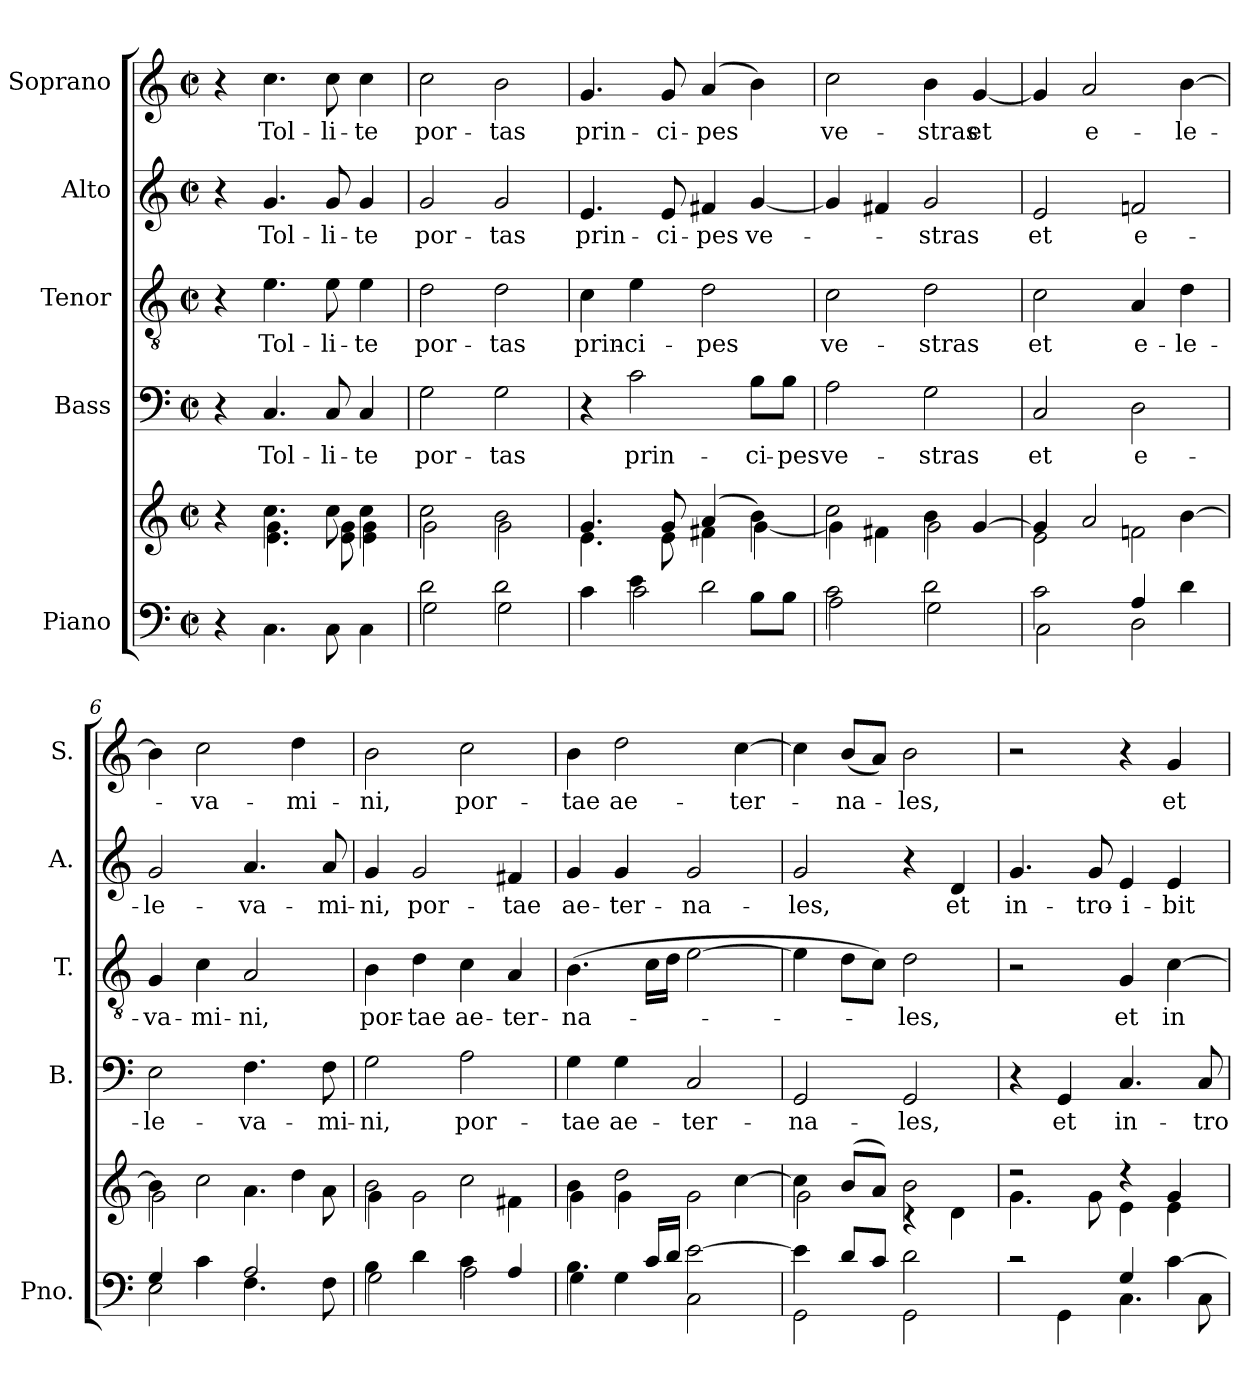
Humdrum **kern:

**kern	**kern	**kern	**text	**kern	**text	**kern	**text	**kern	**text
*part5	*part5	*part4	*part4	*part3	*part3	*part2	*part2	*part1	*part1
*staff6	*staff5	*staff4	*staff4	*staff3	*staff3	*staff2	*staff2	*staff1	*staff1
*I"Piano	*	*I"Bass	*	*I"Tenor	*	*I"Alto	*	*I"Soprano	*
*I'Pno.	*	*I'B.	*	*I'T.	*	*I'A.	*	*I'S.	*
*clefF4	*clefG2	*clefF4	*	*clefGv2	*	*clefG2	*	*clefG2	*
*k[]	*k[]	*k[]	*	*k[]	*	*k[]	*	*k[]	*
*M2/2	*M2/2	*M2/2	*	*M2/2	*	*M2/2	*	*M2/2	*
*met(c|)	*met(c|)	*met(c|)	*	*met(c|)	*	*met(c|)	*	*met(c|)	*
*MM120	*MM120	*MM120	*	*MM120	*	*MM120	*	*MM120	*
=1	=1	=1	=1	=1	=1	=1	=1	=1	=1
*^	*^	*	*	*	*	*	*	*	*
4r	4ryy	4r	4ryy	4r	.	4r	.	4r	.	4r	.
!	!	!	!	!	!LO:LY:b	!	!LO:LY:b	!	!LO:LY:b	!	!LO:LY:b
2.ryy	4.C\	4.cc\	4.e\ 4.g\	4.C/	Tol-	4.e\	Tol-	4.g/	Tol-	4.cc\	Tol-
!	!	!	!	!	!LO:LY:b	!	!LO:LY:b	!	!LO:LY:b	!	!LO:LY:b
.	8C\	8cc\	8e\ 8g\	8C/	-li-	8e\	-li-	8g/	-li-	8cc\	-li-
!	!	!	!	!	!LO:LY:b	!	!LO:LY:b	!	!LO:LY:b	!	!LO:LY:b
.	4C\	4cc\	4e\ 4g\	4C/	-te	4e\	-te	4g/	-te	4cc\	-te
=2	=2	=2	=2	=2	=2	=2	=2	=2	=2	=2	=2
!	!	!	!	!	!LO:LY:b	!	!LO:LY:b	!	!LO:LY:b	!	!LO:LY:b
2d\	2G\	2cc\	2g\	2G\	por-	2d\	por-	2g/	por-	2cc\	por-
!	!	!	!	!	!LO:LY:b	!	!LO:LY:b	!	!LO:LY:b	!	!LO:LY:b
2d\	2G\	2b\	2g\	2G\	-tas	2d\	-tas	2g/	-tas	2b\	-tas
=3	=3	=3	=3	=3	=3	=3	=3	=3	=3	=3	=3
!	!	!	!	!	!	!	!LO:LY:b	!	!LO:LY:b	!	!LO:LY:b
4c\	4ryy	4.g/	4.e\	4r	.	4c\	prin-	4.e/	prin-	4.g/	prin-
!	!	!	!	!	!LO:LY:b	!	!LO:LY:b	!	!	!	!
4e\	2c\	.	.	2c\	prin-	4e\	-ci-	.	.	.	.
!	!	!	!	!	!	!	!	!	!LO:LY:b	!	!LO:LY:b
.	.	8g/	8e\	.	.	.	.	8e/	-ci-	8g/	-ci-
!	!	!	!	!	!	!	!LO:LY:b	!	!LO:LY:b	!	!LO:LY:b
2d\	.	(>4a/	4f#X\	.	.	2d\	-pes	4f#X/	-pes	(>4a/	-pes
!	!	!	!	!	!LO:LY:b	!	!	!	!LO:LY:b	!	!
.	8B\L	4b\)	[4g\	8B\L	-ci-	.	.	[4g/	ve-	4b\)	.
!	!	!	!	!	!LO:LY:b	!	!	!	!	!	!
.	8B\J	.	.	8B\J	-pes	.	.	.	.	.	.
=4	=4	=4	=4	=4	=4	=4	=4	=4	=4	=4	=4
!	!	!	!	!	!LO:LY:b	!	!LO:LY:b	!	!	!	!LO:LY:b
2c\	2A\	2cc\	4g\]	2A\	ve-	2c\	ve-	4g/]	.	2cc\	ve-
.	.	.	4f#X\	.	.	.	.	4f#X/	.	.	.
!	!	!	!	!	!LO:LY:b	!	!LO:LY:b	!	!LO:LY:b	!	!LO:LY:b
2d\	2G\	4b\	2g\	2G\	-stras	2d\	-stras	2g/	-stras	4b\	-stras
!	!	!	!	!	!	!	!	!	!	!	!LO:LY:b
.	.	[4g/	.	.	.	.	.	.	.	[4g/	et
=5	=5	=5	=5	=5	=5	=5	=5	=5	=5	=5	=5
!	!	!	!	!	!LO:LY:b	!	!LO:LY:b	!	!LO:LY:b	!	!
2c\	2C\	4g/]	2e\	2C/	et	2c\	et	2e/	et	4g/]	.
!	!	!	!	!	!	!	!	!	!	!	!LO:LY:b
.	.	2a/	.	.	.	.	.	.	.	2a/	e-
!	!	!	!	!	!LO:LY:b	!	!LO:LY:b	!	!LO:LY:b	!	!
4A/	2D\	.	2fn\	2D\	e-	4A/	e-	2fn/	e-	.	.
!	!	!	!	!	!	!	!LO:LY:b	!	!	!	!LO:LY:b
4d\	.	[4b\	.	.	.	4d\	-le-	.	.	[4b\	-le-
=6	=6	=6	=6	=6	=6	=6	=6	=6	=6	=6	=6
!	!	!	!	!	!LO:LY:b	!	!LO:LY:b	!	!LO:LY:b	!	!
4G/	2E\	4b\]	2g\	2E\	-le-	4G/	-va-	2g/	-le-	4b\]	.
!	!	!	!	!	!	!	!LO:LY:b	!	!	!	!LO:LY:b
4c\	.	2cc\	.	.	.	4c\	-mi-	.	.	2cc\	-va-
!	!	!	!	!	!LO:LY:b	!	!LO:LY:b	!	!LO:LY:b	!	!
2A/	4.F\	.	4.a\	4.F\	-va-	2A/	-ni,	4.a/	-va-	.	.
!	!	!	!	!	!	!	!	!	!	!	!LO:LY:b
.	.	4dd\	.	.	.	.	.	.	.	4dd\	-mi-
!	!	!	!	!	!LO:LY:b	!	!	!	!LO:LY:b	!	!
.	8F\	.	8a\	8F\	-mi-	.	.	8a/	-mi-	.	.
!!LO:LB:g=z
=7	=7	=7	=7	=7	=7	=7	=7	=7	=7	=7	=7
!	!	!	!	!	!LO:LY:b	!	!LO:LY:b	!	!LO:LY:b	!	!LO:LY:b
4B\	2G\	2b\	4g\	2G\	-ni,	4B\	por-	4g/	-ni,	2b\	-ni,
!	!	!	!	!	!	!	!LO:LY:b	!	!LO:LY:b	!	!
4d\	.	.	2g\	.	.	4d\	-tae	2g/	por-	.	.
!	!	!	!	!	!LO:LY:b	!	!LO:LY:b	!	!	!	!LO:LY:b
4c\	2A\	2cc\	.	2A\	por-	4c\	ae-	.	.	2cc\	por-
!	!	!	!	!	!	!	!LO:LY:b	!	!LO:LY:b	!	!
4A/	.	.	4f#X\	.	.	4A/	-ter-	4f#X/	-tae	.	.
=8	=8	=8	=8	=8	=8	=8	=8	=8	=8	=8	=8
!	!	!	!	!	!LO:LY:b	!	!LO:LY:b	!	!LO:LY:b	!	!LO:LY:b
4.B\	4G\	4b\	4g\	4G\	-tae	(4.B\	-na-	4g/	ae-	4b\	-tae
!	!	!	!	!	!LO:LY:b	!	!	!	!LO:LY:b	!	!LO:LY:b
.	4G\	2dd\	4g\	4G\	ae-	.	.	4g/	-ter-	2dd\	ae-
16c/LL	.	.	.	.	.	16c\LL	.	.	.	.	.
16d/JJ	.	.	.	.	.	16d\JJ	.	.	.	.	.
!	!	!	!	!	!LO:LY:b	!	!	!	!LO:LY:b	!	!
[2e\	2C\	.	2g\	2C/	-ter-	[2e\	.	2g/	-na-	.	.
!	!	!	!	!	!	!	!	!	!	!	!LO:LY:b
.	.	[4cc\	.	.	.	.	.	.	.	[4cc\	-ter-
=9	=9	=9	=9	=9	=9	=9	=9	=9	=9	=9	=9
!	!	!	!	!	!LO:LY:b	!	!	!	!LO:LY:b	!	!
4e\]	2GG\	4cc\]	2g\	2GG/	-na-	4e\]	.	2g/	-les,	4cc\]	.
!	!	!	!	!	!	!	!	!	!	!	!LO:LY:b
8d/L	.	(>8b/L	.	.	.	8d\L	.	.	.	(<8b/L	-na-
8c/J	.	8a/J)	.	.	.	8c\J)	.	.	.	8a/J)	.
!	!	!	!	!	!LO:LY:b	!	!LO:LY:b	!	!	!	!LO:LY:b
2d\	2GG\	2b\	4r	2GG/	-les,	2d\	-les,	4r	.	2b\	-les,
!	!	!	!	!	!	!	!	!	!LO:LY:b	!	!
.	.	.	4d\	.	.	.	.	4d/	et	.	.
=10	=10	=10	=10	=10	=10	=10	=10	=10	=10	=10	=10
!	!	!	!	!	!	!	!	!	!LO:LY:b	!	!
2r	4ryy	2r	4.g\	4r	.	2r	.	4.g/	in-	2r	.
!	!	!	!	!	!LO:LY:b	!	!	!	!	!	!
.	4GG\	.	.	4GG/	et	.	.	.	.	.	.
!	!	!	!	!	!	!	!	!	!LO:LY:b	!	!
.	.	.	8g\	.	.	.	.	8g/	-tro-	.	.
!	!	!	!	!	!LO:LY:b	!	!LO:LY:b	!	!LO:LY:b	!	!
4G/	4.C\	4r	4e\	4.C/	in-	4G/	et	4e/	-i-	4r	.
!	!	!	!	!	!	!	!LO:LY:b	!	!LO:LY:b	!	!LO:LY:b
[4c\	.	4g/	4e\	.	.	[4c\	in-	4e/	-bit	4g/	et
!	!	!	!	!	!LO:LY:b	!	!	!	!	!	!
.	8C\	.	.	8C/	-tro-	.	.	.	.	.	.
*v	*v	*	*	*	*	*	*	*	*	*	*
*	*v	*v	*	*	*	*	*	*	*	*
=	=	=	=	=	=	=	=	=	=
*-	*-	*-	*-	*-	*-	*-	*-	*-	*-
